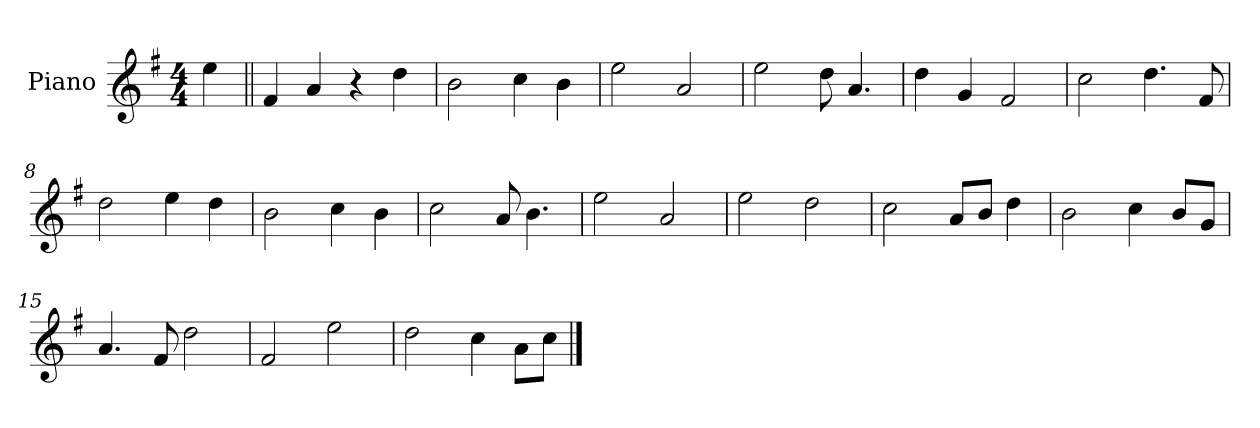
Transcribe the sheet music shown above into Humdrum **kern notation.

**kern
*part1
*staff1
*I"Piano
*I'Pno.
*clefG2
*k[f#]
*M4/4
*MM300
=1
4ee\
=2||
4f#/
4a/
4r
4dd\
=3
2b\
4cc\
4b\
=4
2ee\
2a/
=5
2ee\
8dd\
4.a/
=6
4dd\
4g/
2f#/
=7
2cc\
4.dd\
8f#/
=8
2dd\
4ee\
4dd\
=9
2b\
4cc\
4b\
=10
2cc\
8a/
4.b\
=11
2ee\
2a/
=12
2ee\
2dd\
=13
2cc\
8a/L
8b/J
4dd\
!!LO:LB:g=z
=14
2b\
4cc\
8b/L
8g/J
=15
4.a/
8f#/
2dd\
=16
2f#/
2ee\
=17
2dd\
4cc\
8a\L
8cc\J
==
*-
